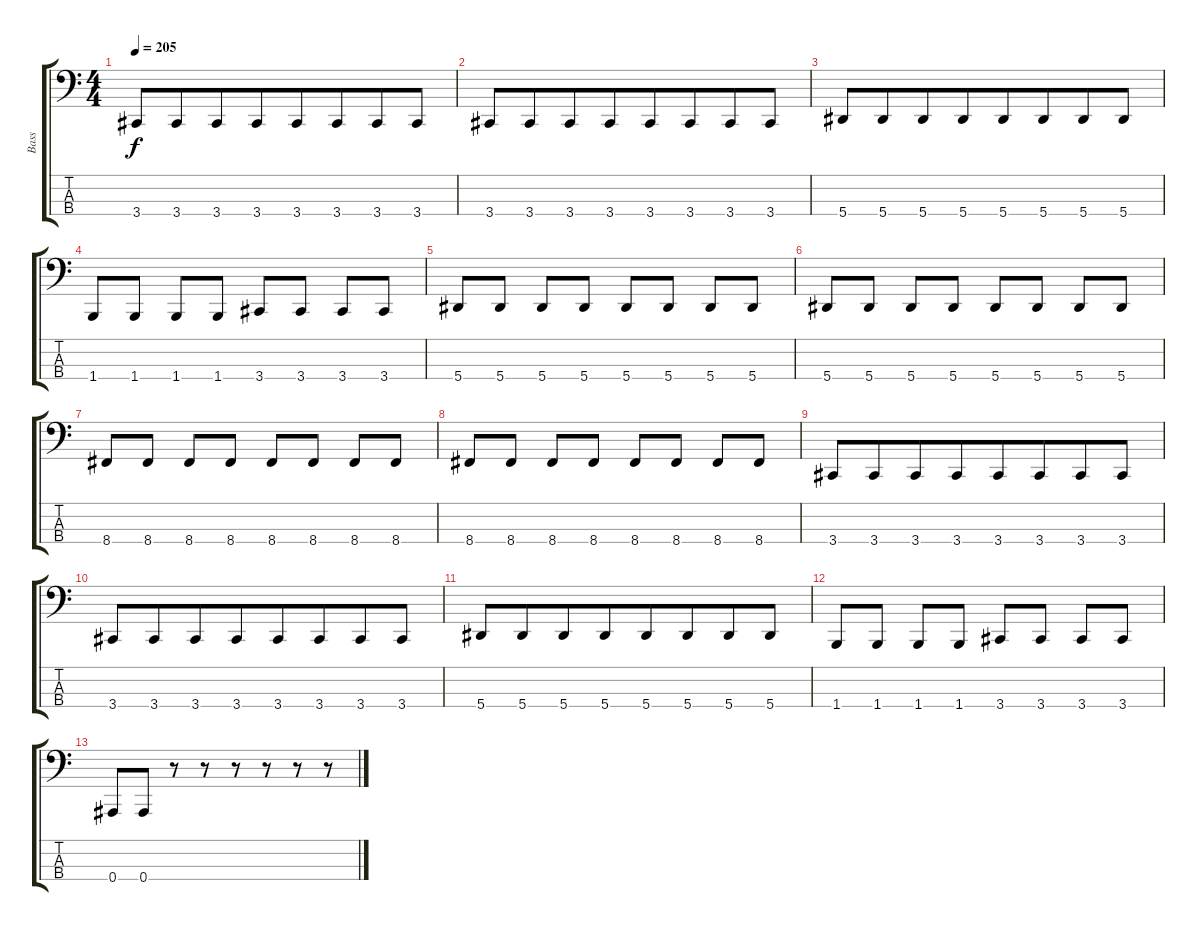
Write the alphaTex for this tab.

\track ("Bass" "Bass") {instrument electricbasspick}
\staff {score tabs}
\tuning (Eb2 Bb1 F1 Bb0) {hide}
\ts (4 4)
\tempo 205
\clef f4
\ks c
3.4.8{dy f beam merge} 3.4.8{beam merge} 3.4.8{beam merge} 3.4.8{beam merge} 3.4.8{beam merge} 3.4.8{beam merge} 3.4.8{beam merge} 3.4.8 |
3.4.8{beam merge} 3.4.8{beam merge} 3.4.8{beam merge} 3.4.8{beam merge} 3.4.8{beam merge} 3.4.8{beam merge} 3.4.8{beam merge} 3.4.8 |
5.4.8{beam merge} 5.4.8{beam merge} 5.4.8{beam merge} 5.4.8{beam merge} 5.4.8{beam merge} 5.4.8{beam merge} 5.4.8{beam merge} 5.4.8 |
1.4.8{beam merge} 1.4.8 1.4.8 1.4.8 3.4.8 3.4.8 3.4.8 3.4.8 |
5.4.8 5.4.8 5.4.8 5.4.8 5.4.8 5.4.8 5.4.8 5.4.8 |
5.4.8 5.4.8 5.4.8 5.4.8 5.4.8 5.4.8 5.4.8 5.4.8 |
8.4.8 8.4.8 8.4.8 8.4.8 8.4.8 8.4.8 8.4.8 8.4.8 |
8.4.8 8.4.8 8.4.8 8.4.8 8.4.8 8.4.8 8.4.8 8.4.8 |
3.4.8{beam merge} 3.4.8{beam merge} 3.4.8{beam merge} 3.4.8{beam merge} 3.4.8{beam merge} 3.4.8{beam merge} 3.4.8{beam merge} 3.4.8 |
3.4.8{beam merge} 3.4.8{beam merge} 3.4.8{beam merge} 3.4.8{beam merge} 3.4.8{beam merge} 3.4.8{beam merge} 3.4.8{beam merge} 3.4.8 |
5.4.8{beam merge} 5.4.8{beam merge} 5.4.8{beam merge} 5.4.8{beam merge} 5.4.8{beam merge} 5.4.8{beam merge} 5.4.8{beam merge} 5.4.8 |
1.4.8{beam merge} 1.4.8 1.4.8 1.4.8 3.4.8 3.4.8 3.4.8 3.4.8 |
0.4.8{beam merge} 0.4.8 r.8 r.8{beam merge} r.8 r.8{beam merge} r.8 r.8
